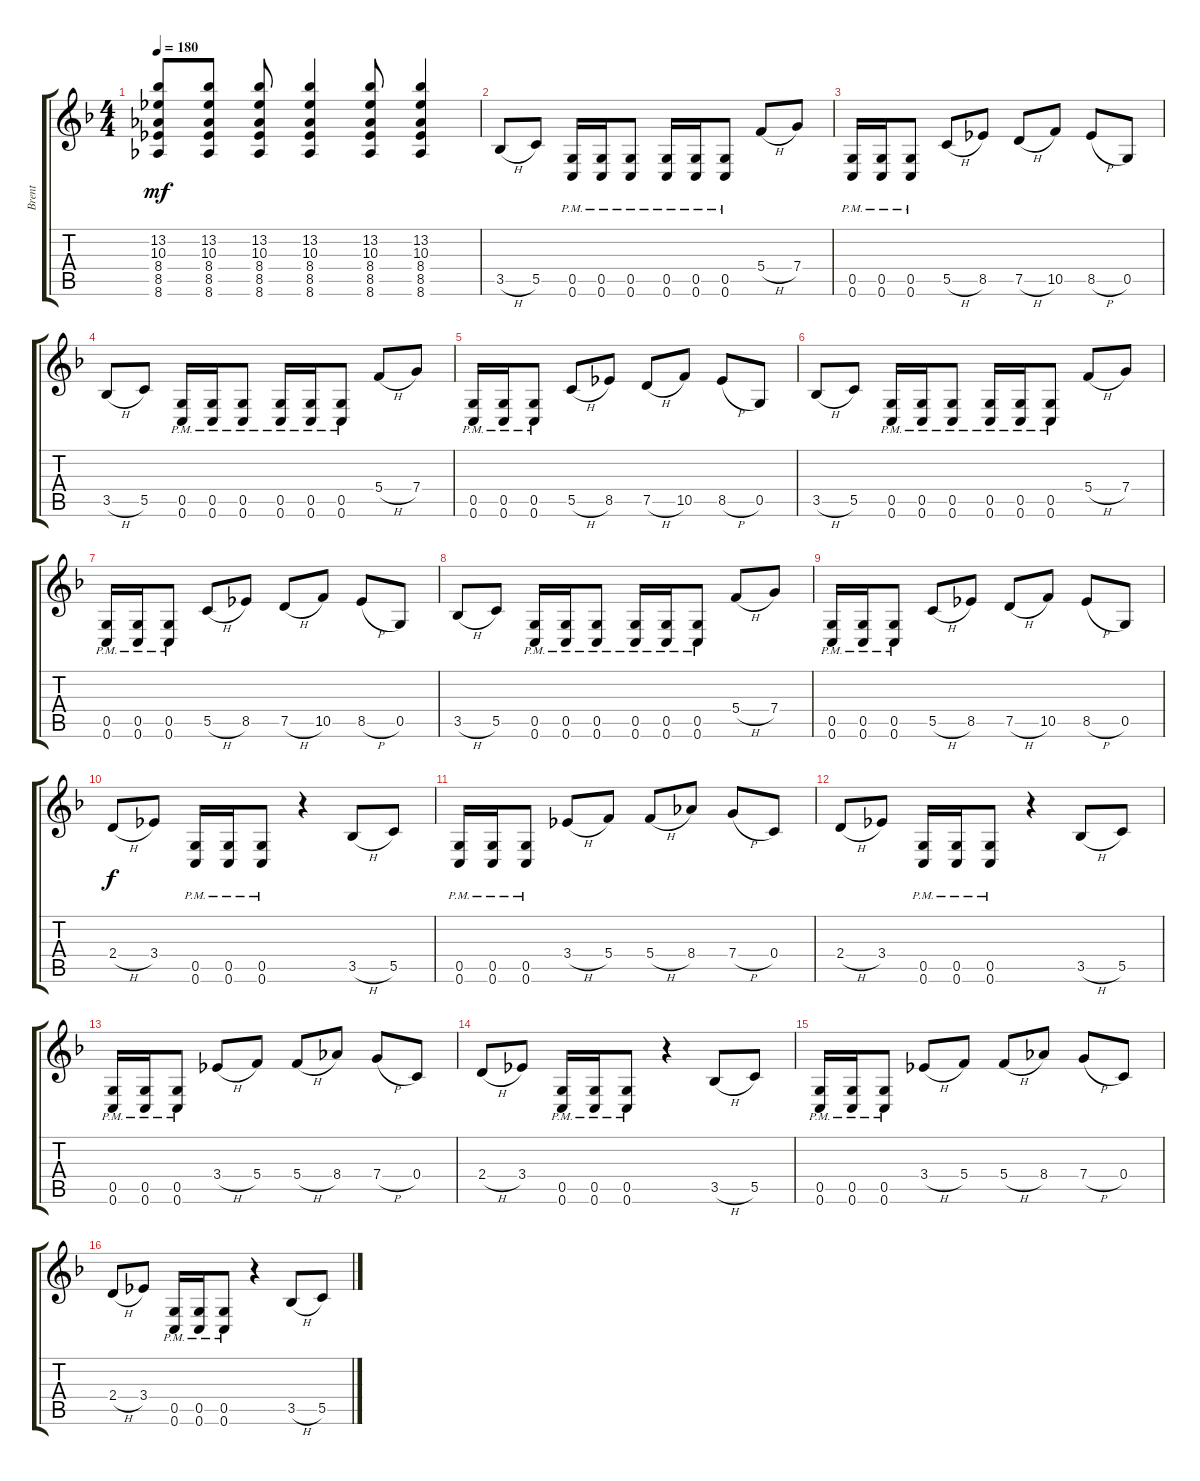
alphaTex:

\track ("Brent" "Brent") {instrument distortionguitar}
\staff {score tabs}
\tuning (D4 A3 F3 C3 G2 C2) {hide}
\ts (4 4)
\tempo 180
\clef g2
\ks f
(13.2{t} 10.3{t} 8.4{t} 8.5{t} 8.6{t}).8{dy mf} (13.2 10.3 8.4 8.5 8.6).8 (13.2 10.3 8.4 8.5 8.6).8 (13.2 10.3 8.4 8.5 8.6).4 (13.2 10.3 8.4 8.5 8.6).8 (13.2 10.3 8.4 8.5 8.6).4 |
3.5{h}.8 5.5.8 (0.5{pm} 0.6{pm}).16 (0.5{pm} 0.6{pm}).16 (0.5{pm} 0.6{pm}).8 (0.5{pm} 0.6{pm}).16 (0.5{pm} 0.6{pm}).16 (0.5{pm} 0.6{pm}).8 5.4{h}.8 7.4.8 |
(0.5{pm} 0.6{pm}).16 (0.5{pm} 0.6{pm}).16 (0.5{pm} 0.6{pm}).8 5.5{h}.8 8.5.8 7.5{h}.8 10.5.8 8.5{h}.8 0.5.8 |
3.5{h}.8 5.5.8 (0.5{pm} 0.6{pm}).16 (0.5{pm} 0.6{pm}).16 (0.5{pm} 0.6{pm}).8 (0.5{pm} 0.6{pm}).16 (0.5{pm} 0.6{pm}).16 (0.5{pm} 0.6{pm}).8 5.4{h}.8 7.4.8 |
(0.5{pm} 0.6{pm}).16 (0.5{pm} 0.6{pm}).16 (0.5{pm} 0.6{pm}).8 5.5{h}.8 8.5.8 7.5{h}.8 10.5.8 8.5{h}.8 0.5.8 |
3.5{h}.8 5.5.8 (0.5{pm} 0.6{pm}).16 (0.5{pm} 0.6{pm}).16 (0.5{pm} 0.6{pm}).8 (0.5{pm} 0.6{pm}).16 (0.5{pm} 0.6{pm}).16 (0.5{pm} 0.6{pm}).8 5.4{h}.8 7.4.8 |
(0.5{pm} 0.6{pm}).16 (0.5{pm} 0.6{pm}).16 (0.5{pm} 0.6{pm}).8 5.5{h}.8 8.5.8 7.5{h}.8 10.5.8 8.5{h}.8 0.5.8 |
3.5{h}.8 5.5.8 (0.5{pm} 0.6{pm}).16 (0.5{pm} 0.6{pm}).16 (0.5{pm} 0.6{pm}).8 (0.5{pm} 0.6{pm}).16 (0.5{pm} 0.6{pm}).16 (0.5{pm} 0.6{pm}).8 5.4{h}.8 7.4.8 |
(0.5{pm} 0.6{pm}).16 (0.5{pm} 0.6{pm}).16 (0.5{pm} 0.6{pm}).8 5.5{h}.8 8.5.8 7.5{h}.8 10.5.8 8.5{h}.8 0.5.8 |
2.4{h}.8{dy f} 3.4.8 (0.5{pm} 0.6{pm}).16 (0.5{pm} 0.6{pm}).16 (0.5{pm} 0.6{pm}).8 r.4 3.5{h}.8 5.5.8 |
(0.5{pm} 0.6{pm}).16 (0.5{pm} 0.6{pm}).16 (0.5{pm} 0.6{pm}).8 3.4{h}.8 5.4.8 5.4{h}.8 8.4.8 7.4{h}.8 0.4.8 |
2.4{h}.8 3.4.8 (0.5{pm} 0.6{pm}).16 (0.5{pm} 0.6{pm}).16 (0.5{pm} 0.6{pm}).8 r.4 3.5{h}.8 5.5.8 |
(0.5{pm} 0.6{pm}).16 (0.5{pm} 0.6{pm}).16 (0.5{pm} 0.6{pm}).8 3.4{h}.8 5.4.8 5.4{h}.8 8.4.8 7.4{h}.8 0.4.8 |
2.4{h}.8 3.4.8 (0.5{pm} 0.6{pm}).16 (0.5{pm} 0.6{pm}).16 (0.5{pm} 0.6{pm}).8 r.4 3.5{h}.8 5.5.8 |
(0.5{pm} 0.6{pm}).16 (0.5{pm} 0.6{pm}).16 (0.5{pm} 0.6{pm}).8 3.4{h}.8 5.4.8 5.4{h}.8 8.4.8 7.4{h}.8 0.4.8 |
2.4{h}.8 3.4.8 (0.5{pm} 0.6{pm}).16 (0.5{pm} 0.6{pm}).16 (0.5{pm} 0.6{pm}).8 r.4 3.5{h}.8 5.5.8
